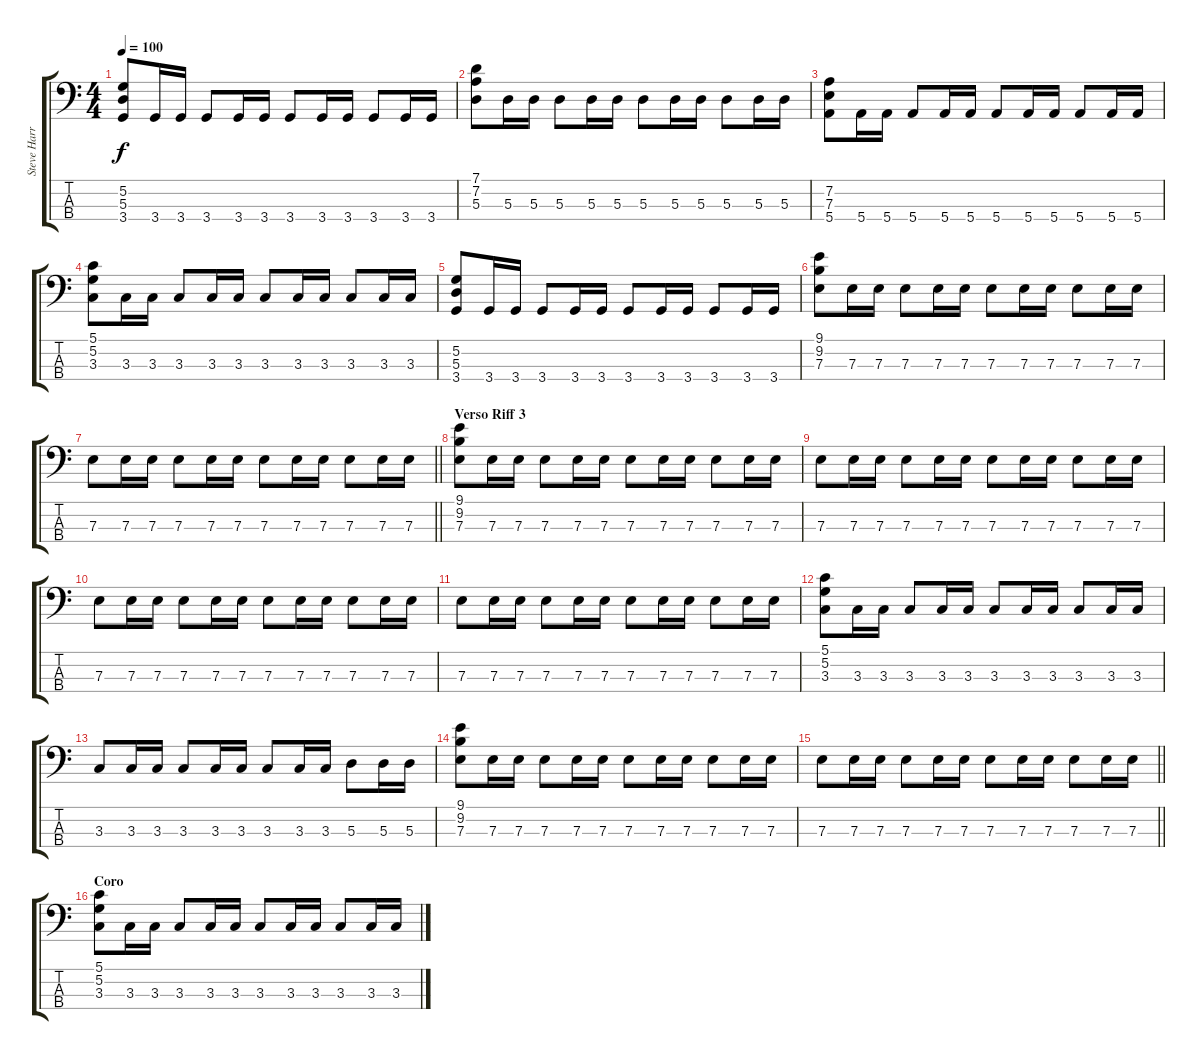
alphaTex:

\track ("Steve Harris" "Steve Harr") {instrument electricbassfinger}
\staff {score tabs}
\tuning (G2 D2 A1 E1) {hide}
\ts (4 4)
\tempo 100
\clef f4
\ks c
(5.2 5.3 3.4).8{dy f} 3.4.16 3.4.16 3.4.8 3.4.16 3.4.16 3.4.8 3.4.16 3.4.16 3.4.8 3.4.16 3.4.16 |
(7.1 7.2 5.3).8 5.3.16 5.3.16 5.3.8 5.3.16 5.3.16 5.3.8 5.3.16 5.3.16 5.3.8 5.3.16 5.3.16 |
(7.2 7.3 5.4).8 5.4.16 5.4.16 5.4.8 5.4.16 5.4.16 5.4.8 5.4.16 5.4.16 5.4.8 5.4.16 5.4.16 |
(5.1 5.2 3.3).8 3.3.16 3.3.16 3.3.8 3.3.16 3.3.16 3.3.8 3.3.16 3.3.16 3.3.8 3.3.16 3.3.16 |
(5.2 5.3 3.4).8 3.4.16 3.4.16 3.4.8 3.4.16 3.4.16 3.4.8 3.4.16 3.4.16 3.4.8 3.4.16 3.4.16 |
(9.1 9.2 7.3).8 7.3.16 7.3.16 7.3.8 7.3.16 7.3.16 7.3.8 7.3.16 7.3.16 7.3.8 7.3.16 7.3.16 |
\barLineRight lightlight
7.3.8 7.3.16 7.3.16 7.3.8 7.3.16 7.3.16 7.3.8 7.3.16 7.3.16 7.3.8 7.3.16 7.3.16 |
\section ("" "Verso Riff 3")
(9.1 9.2 7.3).8 7.3.16 7.3.16 7.3.8 7.3.16 7.3.16 7.3.8 7.3.16 7.3.16 7.3.8 7.3.16 7.3.16 |
7.3.8 7.3.16 7.3.16 7.3.8 7.3.16 7.3.16 7.3.8 7.3.16 7.3.16 7.3.8 7.3.16 7.3.16 |
7.3.8 7.3.16 7.3.16 7.3.8 7.3.16 7.3.16 7.3.8 7.3.16 7.3.16 7.3.8 7.3.16 7.3.16 |
7.3.8 7.3.16 7.3.16 7.3.8 7.3.16 7.3.16 7.3.8 7.3.16 7.3.16 7.3.8 7.3.16 7.3.16 |
(5.1 5.2 3.3).8 3.3.16 3.3.16 3.3.8 3.3.16 3.3.16 3.3.8 3.3.16 3.3.16 3.3.8 3.3.16 3.3.16 |
3.3.8 3.3.16 3.3.16 3.3.8 3.3.16 3.3.16 3.3.8 3.3.16 3.3.16 5.3.8 5.3.16 5.3.16 |
(9.1 9.2 7.3).8 7.3.16 7.3.16 7.3.8 7.3.16 7.3.16 7.3.8 7.3.16 7.3.16 7.3.8 7.3.16 7.3.16 |
\barLineRight lightlight
7.3.8 7.3.16 7.3.16 7.3.8 7.3.16 7.3.16 7.3.8 7.3.16 7.3.16 7.3.8 7.3.16 7.3.16 |
\section ("" "Coro")
(5.1 5.2 3.3).8 3.3.16 3.3.16 3.3.8 3.3.16 3.3.16 3.3.8 3.3.16 3.3.16 3.3.8 3.3.16 3.3.16
